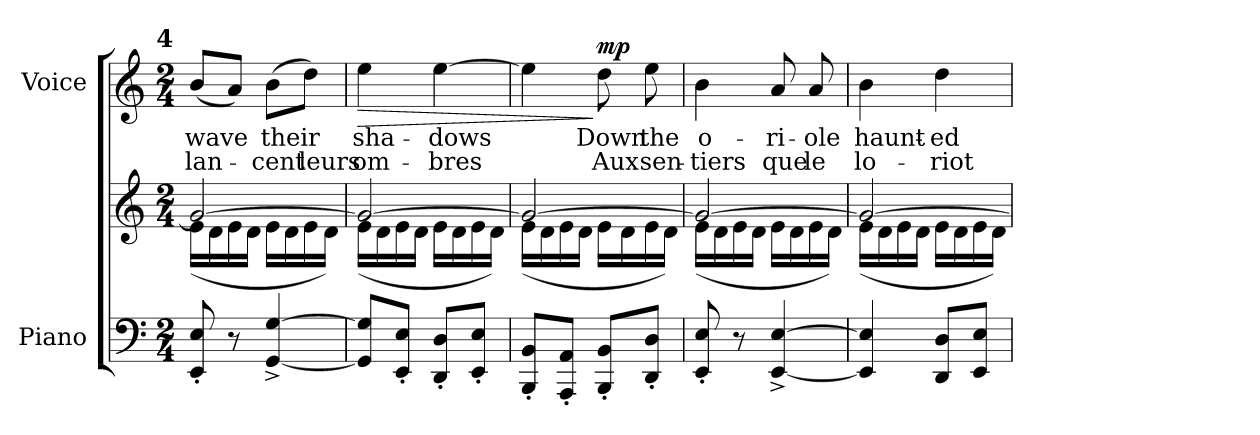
**kern	**kern	**kern	**text	**text	**dynam
*part2	*part2	*part1	*part1	*part1	*part1
*staff3	*staff2	*staff1	*staff1	*staff1	*staff1
*I"Piano	*	*I"Voice	*	*	*
*I'Pno	*	*	*	*	*
*clefF4	*clefG2	*clefG2	*	*	*
*k[]	*k[]	*k[]	*	*	*
*M2/4	*M2/4	*M2/4	*	*	*
!!LO:REH:place=s1:a:B:enc=none:fs=20:t=4
=41	=41	=41	=41	=41	=41
*	*^	*	*	*	*
!	!	!	!	!LO:LY:b	!LO:LY:b	!
8EE/' 8E/'	2g/_	(<16e\LL	(<8b/L	wave	-lan-	.
.	.	16d\	.	.	.	.
8r	.	16e\	8a/J)	.	.	.
.	.	16d\JJ	.	.	.	.
!	!	!	!	!LO:LY:b	!LO:LY:b	!
[4GG/^ [4G/^	.	16e\LL	(>8b\L	their	-cent	.
.	.	16d\	.	.	.	.
!	!	!	!	!	!LO:LY:b	!
.	.	16e\	8dd\J)	.	leurs	.
.	.	16d\JJ)	.	.	.	.
!!LO:LB:g=z
=42	=42	=42	=42	=42	=42	=42
!	!	!	!	!LO:LY:b	!LO:LY:b	!LO:HP:b
8GG/] 8G/]L	2g/_	(<16e\LL	4ee\	sha-	om-	>
.	.	16d\	.	.	.	.
8EE/' 8E/'J	.	16e\	.	.	.	.
.	.	16d\JJ	.	.	.	.
!	!	!	!	!LO:LY:b	!LO:LY:b	!
8DD/' 8D/'L	.	16e\LL	[4ee\	-dows	-bres	.
.	.	16d\	.	.	.	.
8EE/' 8E/'J	.	16e\	.	.	.	.
.	.	16d\JJ)	.	.	.	.
=43	=43	=43	=43	=43	=43	=43
8BBB/' 8BB/'L	2g/_	(<16e\LL	4ee\]	.	.	.
.	.	16d\	.	.	.	.
8AAA/' 8AA/'J	.	16e\	.	.	.	.
.	.	16d\JJ	.	.	.	.
!	!	!	!	!LO:LY:b	!LO:LY:b	!LO:DY:n=1:a
8BBB/' 8BB/'L	.	16e\LL	8dd\	Down	Aux	] mp
.	.	16d\	.	.	.	.
!	!	!	!	!LO:LY:b	!LO:LY:b	!
8DD/' 8D/'J	.	16e\	8ee\	the	sen-	.
.	.	16d\JJ)	.	.	.	.
=44	=44	=44	=44	=44	=44	=44
!	!	!	!	!LO:LY:b	!LO:LY:b	!
8EE/' 8E/'	2g/_	(<16e\LL	4b\	o-	-tiers	.
.	.	16d\	.	.	.	.
8r	.	16e\	.	.	.	.
.	.	16d\JJ	.	.	.	.
!	!	!	!	!LO:LY:b	!LO:LY:b	!
[4EE/^ [4E/^	.	16e\LL	8a/	-ri-	que	.
.	.	16d\	.	.	.	.
!	!	!	!	!LO:LY:b	!LO:LY:b	!
.	.	16e\	8a/	-ole	le	.
.	.	16d\JJ)	.	.	.	.
=45	=45	=45	=45	=45	=45	=45
!	!	!	!	!LO:LY:b	!LO:LY:b	!
4EE/] 4E/]	2g/_	(<16e\LL	4b\	haunt-	lo-	.
.	.	16d\	.	.	.	.
.	.	16e\	.	.	.	.
.	.	16d\JJ	.	.	.	.
!	!	!	!	!LO:LY:b	!LO:LY:b	!
8DD/ 8D/L	.	16e\LL	4dd\	-ed	-riot	.
.	.	16d\	.	.	.	.
8EE/ 8E/J	.	16e\	.	.	.	.
.	.	16d\JJ)	.	.	.	.
*	*v	*v	*	*	*	*
=	=	=	=	=	=
*-	*-	*-	*-	*-	*-
